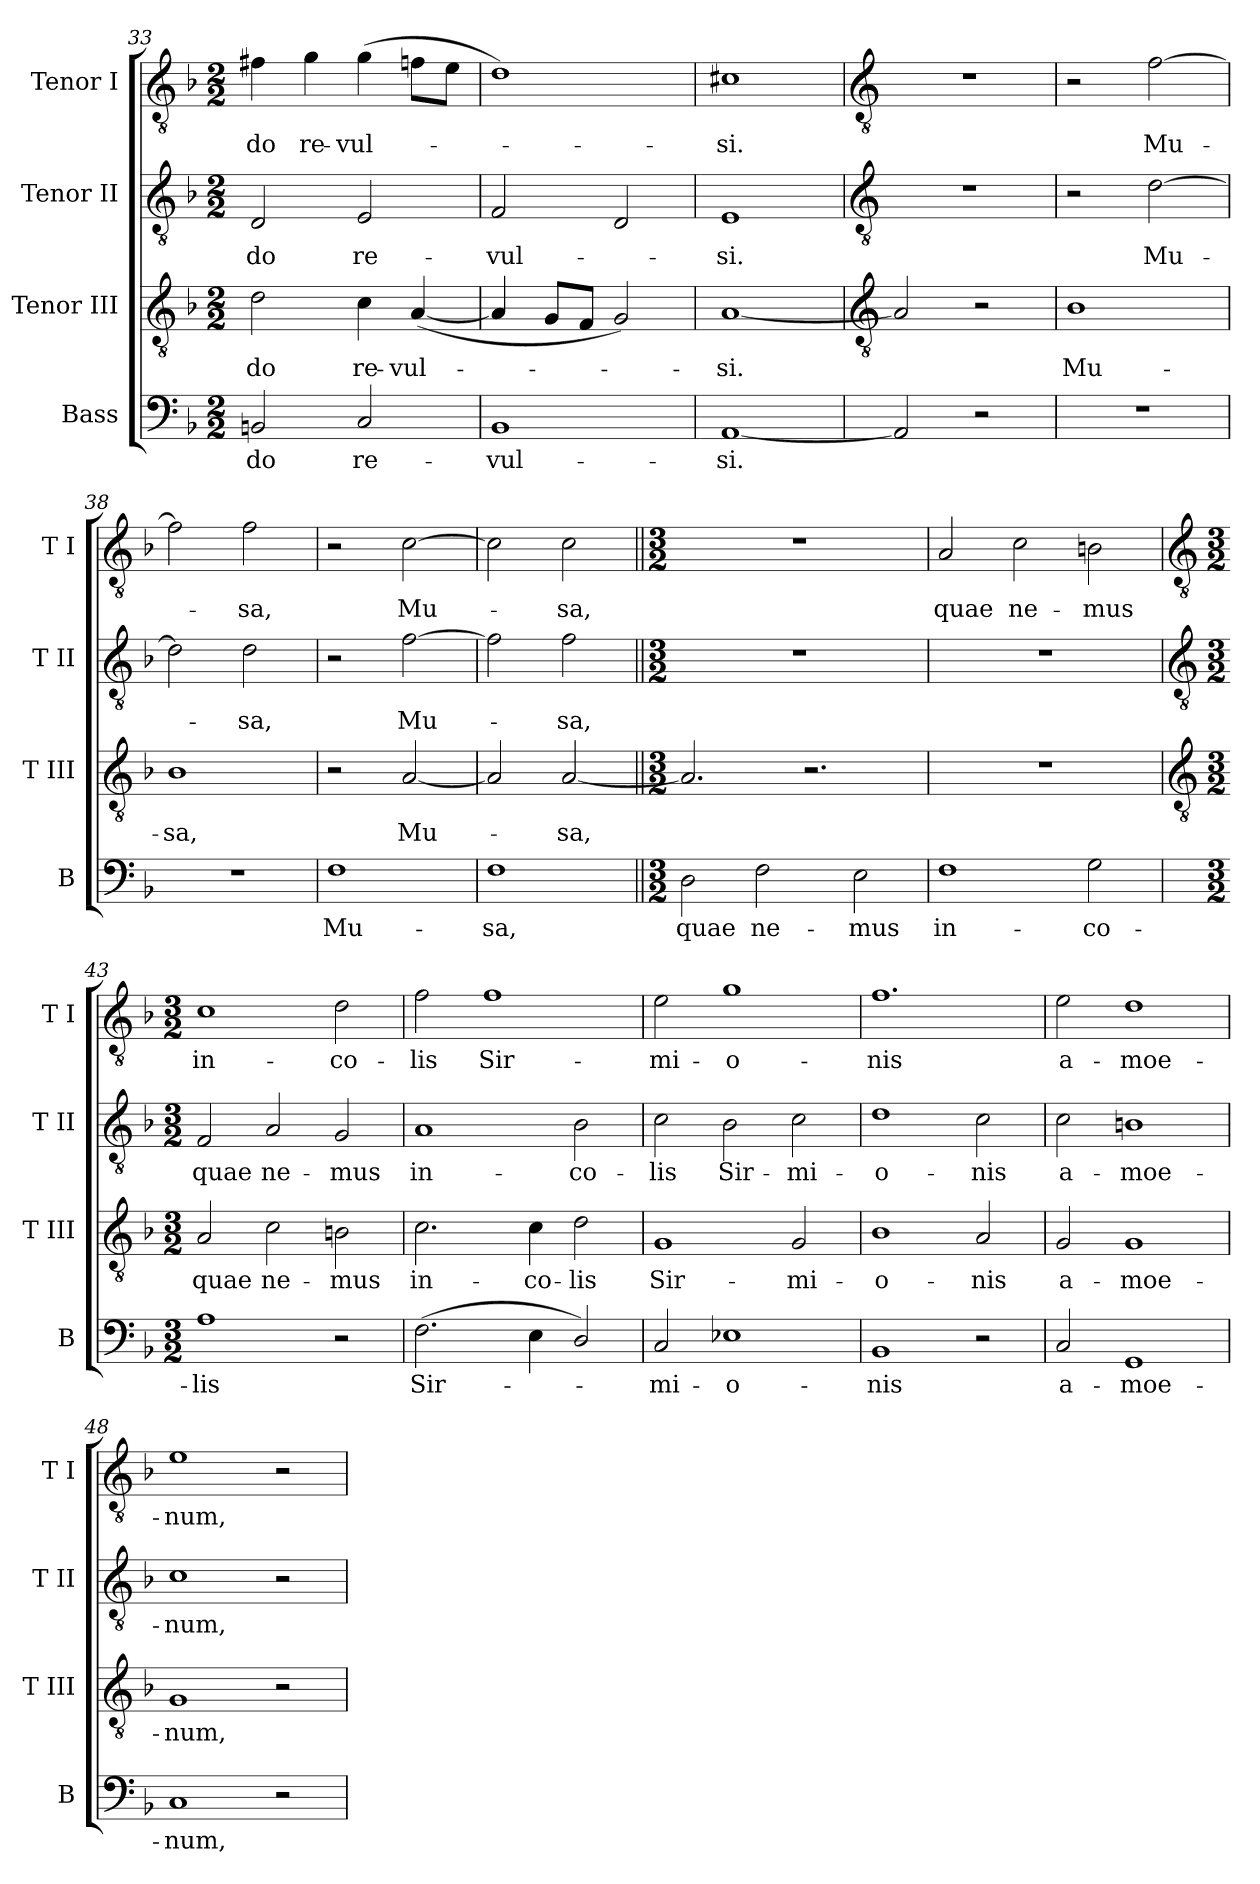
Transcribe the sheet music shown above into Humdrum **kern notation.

**kern	**text	**kern	**text	**kern	**text	**kern	**text
*part4	*part4	*part3	*part3	*part2	*part2	*part1	*part1
*staff4	*staff4	*staff3	*staff3	*staff2	*staff2	*staff1	*staff1
*I"Bass	*	*I"Tenor III	*	*I"Tenor II	*	*I"Tenor I	*
*I'B	*	*I'T III	*	*I'T II	*	*I'T I	*
*clefF4	*	*clefGv2	*	*clefGv2	*	*clefGv2	*
*k[b-]	*	*k[b-]	*	*k[b-]	*	*k[b-]	*
*F:	*	*F:	*	*F:	*	*F:	*
*M2/2	*	*M2/2	*	*M2/2	*	*M2/2	*
=33	=33	=33	=33	=33	=33	=33	=33
!	!LO:LY:b	!	!LO:LY:b	!	!LO:LY:b	!	!LO:LY:b
2BBn	-do	2d	-do	2D	-do	4f#X	-do
!	!	!	!	!	!	!	!LO:LY:b
.	.	.	.	.	.	4g	re-
!	!LO:LY:b	!	!LO:LY:b	!	!LO:LY:b	!	!LO:LY:b
2C	re-	4c	re-	2E	re-	(>4g	-vul-
!	!	!	!LO:LY:b	!	!	!	!
.	.	(<[4A	-vul-	.	.	8fnL	.
.	.	.	.	.	.	8eJ	.
=34	=34	=34	=34	=34	=34	=34	=34
!	!LO:LY:b	!	!	!	!LO:LY:b	!	!
1BB-	-vul-	4A]	.	2F	-vul-	1d)	.
.	.	8GL	.	.	.	.	.
.	.	8FJ	.	.	.	.	.
.	.	2G)	.	2D	.	.	.
=35	=35	=35	=35	=35	=35	=35	=35
!	!LO:LY:b	!	!LO:LY:b	!	!LO:LY:b	!	!LO:LY:b
[1AA	-si.	[1A	si.	1E	si.	1c#X	si.
!!LO:LB:g=z
=36	=36	=36	=36	=36	=36	=36	=36
*	*	*clefGv2	*	*clefGv2	*	*clefGv2	*
2AA]	.	2A]	.	1r	.	1r	.
2r	.	2r	.	.	.	.	.
=37	=37	=37	=37	=37	=37	=37	=37
!	!	!	!LO:LY:b	!	!	!	!
1r	.	1B-	Mu-	2r	.	2r	.
!	!	!	!	!	!LO:LY:b	!	!LO:LY:b
.	.	.	.	[2d	Mu-	[2f	Mu-
=38	=38	=38	=38	=38	=38	=38	=38
!	!	!	!LO:LY:b	!	!	!	!
1r	.	1B-	-sa,	2d]	.	2f]	.
!	!	!	!	!	!LO:LY:b	!	!LO:LY:b
.	.	.	.	2d	sa,	2f	sa,
=39	=39	=39	=39	=39	=39	=39	=39
!	!LO:LY:b	!	!	!	!	!	!
1F	Mu-	2r	.	2r	.	2r	.
!	!	!	!LO:LY:b	!	!LO:LY:b	!	!LO:LY:b
.	.	[2A	Mu-	[2f	Mu-	[2c	Mu-
=40	=40	=40	=40	=40	=40	=40	=40
!	!LO:LY:b	!	!	!	!	!	!
1F	-sa,	2A]	.	2f]	.	2c]	.
!	!	!	!LO:LY:b	!	!LO:LY:b	!	!LO:LY:b
.	.	[2A	sa,	2f	sa,	2c	sa,
=41||	=41||	=41||	=41||	=41||	=41||	=41||	=41||
*M3/2	*	*M3/2	*	*M3/2	*	*M3/2	*
!	!LO:LY:b	!	!	!LO:N:vis=1	!	!LO:N:vis=1	!
2D	quae	2.A]	.	1.r	.	1.r	.
!	!LO:LY:b	!	!	!	!	!	!
2F	ne-	.	.	.	.	.	.
.	.	2.r	.	.	.	.	.
!	!LO:LY:b	!	!	!	!	!	!
2E	-mus	.	.	.	.	.	.
=42	=42	=42	=42	=42	=42	=42	=42
!	!LO:LY:b	!LO:N:vis=1	!	!LO:N:vis=1	!	!	!LO:LY:b
1F	in-	1.r	.	1.r	.	2A	quae
!	!	!	!	!	!	!	!LO:LY:b
.	.	.	.	.	.	2c	ne-
!	!LO:LY:b	!	!	!	!	!	!LO:LY:b
2G	-co-	.	.	.	.	2Bn	-mus
!!LO:LB:g=z
=43	=43	=43	=43	=43	=43	=43	=43
*	*	*clefGv2	*	*clefGv2	*	*clefGv2	*
*M3/2	*	*M3/2	*	*M3/2	*	*M3/2	*
!	!LO:LY:b	!	!LO:LY:b	!	!LO:LY:b	!	!LO:LY:b
1A	-lis	2A	quae	2F	quae	1c	in-
!	!	!	!LO:LY:b	!	!LO:LY:b	!	!
.	.	2c	ne-	2A	ne-	.	.
!	!	!	!LO:LY:b	!	!LO:LY:b	!	!LO:LY:b
2r	.	2Bn	-mus	2G	-mus	2d	-co-
=44	=44	=44	=44	=44	=44	=44	=44
!	!LO:LY:b	!	!LO:LY:b	!	!LO:LY:b	!	!LO:LY:b
(>2.F	Sir-	2.c	in-	1A	in-	2f	-lis
!	!	!	!	!	!	!	!LO:LY:b
.	.	.	.	.	.	1f	Sir-
!	!	!	!LO:LY:b	!	!	!	!
4E	.	4c	-co-	.	.	.	.
!	!	!	!LO:LY:b	!	!LO:LY:b	!	!
2D/)	.	2d	-lis	2B-	-co-	.	.
=45	=45	=45	=45	=45	=45	=45	=45
!	!LO:LY:b	!	!LO:LY:b	!	!LO:LY:b	!	!LO:LY:b
2C	-mi-	1G	Sir-	2c	-lis	2e	-mi-
!	!LO:LY:b	!	!	!	!LO:LY:b	!	!LO:LY:b
1E-X	-o-	.	.	2B-	Sir-	1g	-o-
!	!	!	!LO:LY:b	!	!LO:LY:b	!	!
.	.	2G	-mi-	2c	-mi-	.	.
=46	=46	=46	=46	=46	=46	=46	=46
!	!LO:LY:b	!	!LO:LY:b	!	!LO:LY:b	!	!LO:LY:b
1BB-	-nis	1B-	-o-	1d	-o-	1.f	-nis
!	!	!	!LO:LY:b	!	!LO:LY:b	!	!
2r	.	2A	-nis	2c	-nis	.	.
=47	=47	=47	=47	=47	=47	=47	=47
!	!LO:LY:b	!	!LO:LY:b	!	!LO:LY:b	!	!LO:LY:b
2C	a-	2G	a-	2c	a-	2e	a-
!	!LO:LY:b	!	!LO:LY:b	!	!LO:LY:b	!	!LO:LY:b
1GG	-moe-	1G	-moe-	1Bn	-moe-	1d	-moe-
=48	=48	=48	=48	=48	=48	=48	=48
!	!LO:LY:b	!	!LO:LY:b	!	!LO:LY:b	!	!LO:LY:b
1C	-num,	1G	-num,	1c	-num,	1e	-num,
2r	.	2r	.	2r	.	2r	.
=	=	=	=	=	=	=	=
*-	*-	*-	*-	*-	*-	*-	*-
